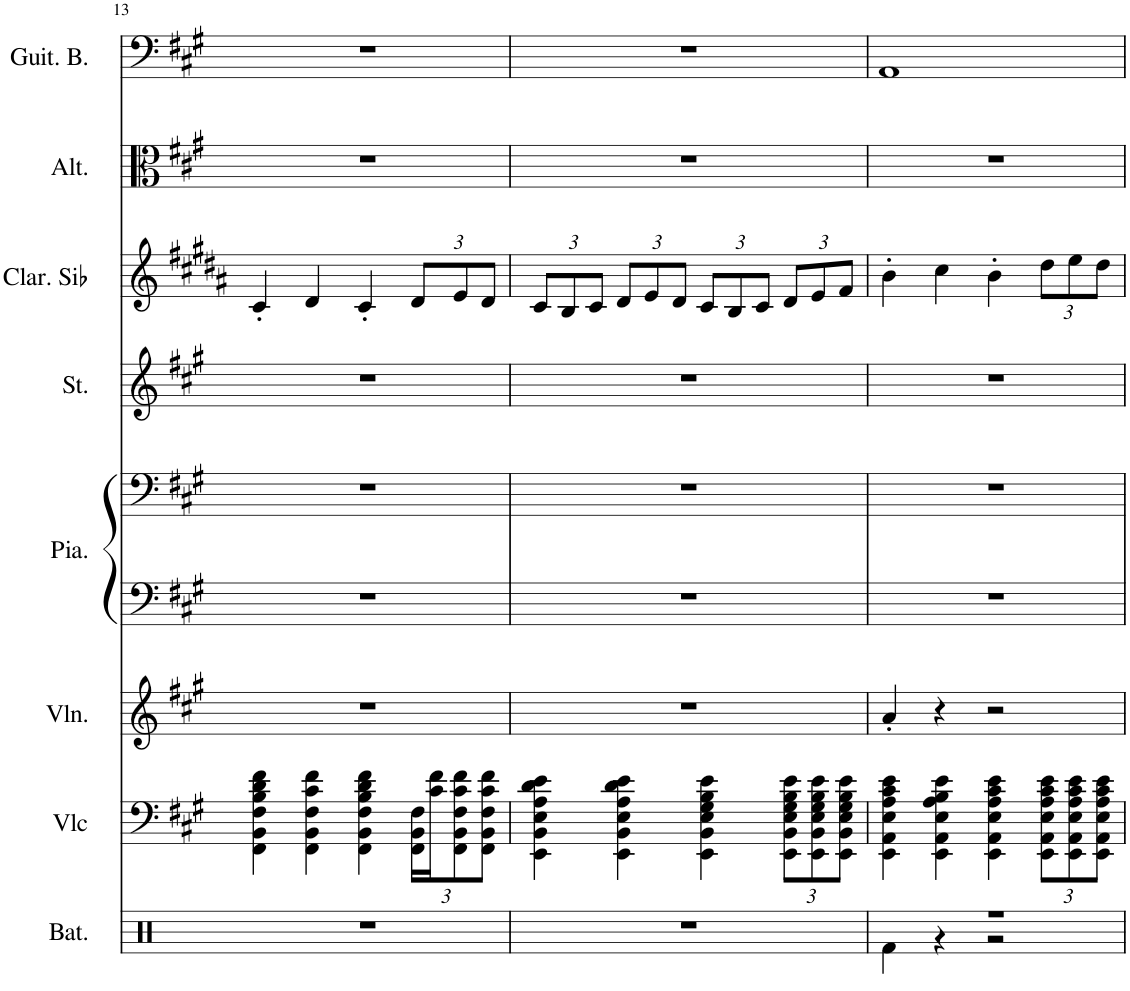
**kern	**kern	**kern	**kern	**kern	**kern	**kern	**kern	**kern
*part8	*part7	*part6	*part5	*part5	*part4	*part3	*part2	*part1
*staff9	*staff8	*staff7	*staff6	*staff5	*staff4	*staff3	*staff2	*staff1
*I"Batterie, Drums	*I"Violoncelle	*I"Violon	*I"Piano, Acoustic Grand Piano	*	*I"Cordes, String Ensemble 2	*I"Clarinette en Sib	*I"Alto	*I"Guitare basse
*I'Bat.	*I'Vlc	*I'Vln.	*I'Pia.	*	*I'St.	*I'Clar. Sib	*I'Alt.	*I'Guit. B.
!!LO:PB:g=z
*clefX	*clefF4	*clefG2	*clefF4	*clefF4	*clefG2	*clefG2	*clefC3	*clefF4
*	*	*	*	*	*	*Trd1c2	*	*Trd7c12
*k[]	*k[f#c#g#]	*k[f#c#g#]	*k[f#c#g#]	*k[f#c#g#]	*k[f#c#g#]	*k[f#c#g#d#a#]	*k[f#c#g#]	*k[f#c#g#]
*M4/4	*M4/4	*M4/4	*M4/4	*M4/4	*M4/4	*M4/4	*M4/4	*M4/4
=13	=13	=13	=13	=13	=13	=13	=13	=13
1r	4FF#\ 4BB\ 4F#\ 4B\ 4d\ 4f#\	1r	1r	1r	1r	4c#'/	1r	1r
.	4FF#\ 4BB\ 4F#\ 4c#\ 4f#\	.	.	.	.	4d#/	.	.
.	4FF#\ 4BB\ 4F#\ 4B\ 4d\ 4f#\	.	.	.	.	4c#'/	.	.
*	*Xbrackettup	*	*	*	*	*Xbrackettup	*	*
.	24FF#\ 24BB\ 24F#\LL	.	.	.	.	12d#/L	.	.
.	24c#\ 24f#\J	.	.	.	.	.	.	.
.	12FF#\ 12BB\ 12F#\ 12c#\ 12f#\	.	.	.	.	12e/	.	.
.	12FF#\ 12BB\ 12F#\ 12c#\ 12f#\J	.	.	.	.	12d#/J	.	.
=14	=14	=14	=14	=14	=14	=14	=14	=14
1r	4EE\ 4BB\ 4E\ 4A\ 4d\ 4e\	1r	1r	1r	1r	12c#/L	1r	1r
.	.	.	.	.	.	12B/	.	.
.	.	.	.	.	.	12c#/J	.	.
.	4EE\ 4BB\ 4E\ 4A\ 4d\ 4e\	.	.	.	.	12d#/L	.	.
.	.	.	.	.	.	12e/	.	.
.	.	.	.	.	.	12d#/J	.	.
.	4EE\ 4BB\ 4E\ 4G#\ 4B\ 4e\	.	.	.	.	12c#/L	.	.
.	.	.	.	.	.	12B/	.	.
.	.	.	.	.	.	12c#/J	.	.
.	12EE\ 12BB\ 12E\ 12G#\ 12B\ 12e\L	.	.	.	.	12d#/L	.	.
.	12EE\ 12BB\ 12E\ 12G#\ 12B\ 12e\	.	.	.	.	12e/	.	.
.	12EE\ 12BB\ 12E\ 12G#\ 12B\ 12e\J	.	.	.	.	12f#/J	.	.
=15	=15	=15	=15	=15	=15	=15	=15	=15
*^	*	*	*	*	*	*	*	*
1r	4Rf\	4EE\ 4AA\ 4E\ 4A\ 4c#\ 4e\	4a'/	1r	1r	1r	4b'\	1r	1AA
.	4r	4EE\ 4AA\ 4E\ 4A\ 4B\ 4e\	4r	.	.	.	4cc#\	.	.
.	2r	4EE\ 4AA\ 4E\ 4A\ 4c#\ 4e\	2r	.	.	.	4b'\	.	.
.	.	12EE\ 12AA\ 12E\ 12A\ 12c#\ 12e\L	.	.	.	.	12dd#\L	.	.
.	.	12EE\ 12AA\ 12E\ 12A\ 12c#\ 12e\	.	.	.	.	12ee\	.	.
.	.	12EE\ 12AA\ 12E\ 12A\ 12c#\ 12e\J	.	.	.	.	12dd#\J	.	.
*v	*v	*	*	*	*	*	*	*	*
=	=	=	=	=	=	=	=	=
*-	*-	*-	*-	*-	*-	*-	*-	*-
